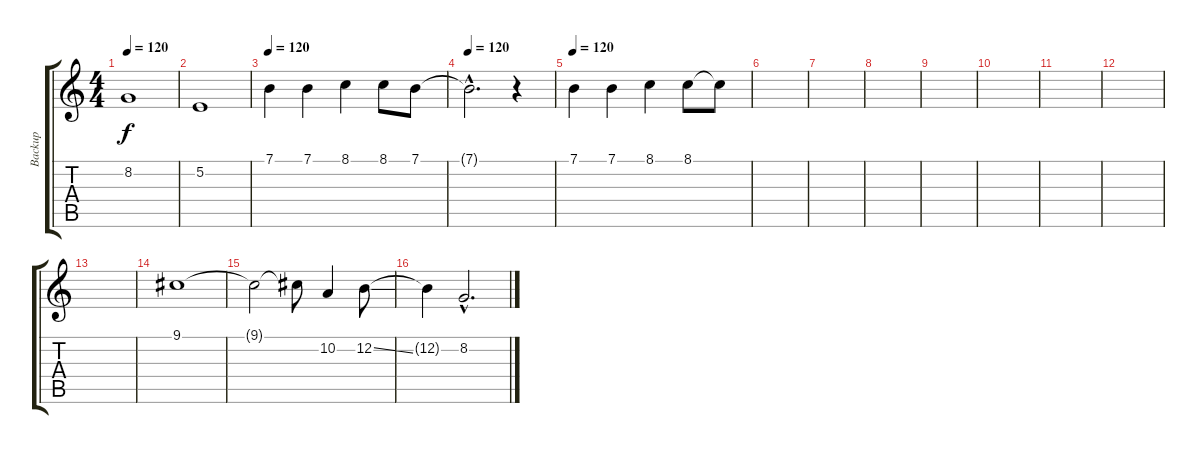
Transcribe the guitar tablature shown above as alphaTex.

\track ("Backup" "Backup") {instrument trombone}
\staff {score tabs}
\tuning (E4 B3 G3 D3 A2 E2) {hide}
\ts (4 4)
\tempo 120
\clef g2
\ks c
8.2.1{dy f} |
5.2.1 |
\tempo 120
7.1.4 7.1.4 8.1.4 8.1.8 7.1.8 |
\tempo 120
7.1{hac t}.2{d} r.4 |
\tempo 120
7.1.4 7.1.4 8.1.4 8.1.8 8.1{t}.8 |
|
|
|
|
|
|
|
|
9.1.1 |
9.1{t}.2 9.1{t}.8 10.2.4 12.2{ss}.8 |
12.2{t}.4 8.2{hac}.2{d}
